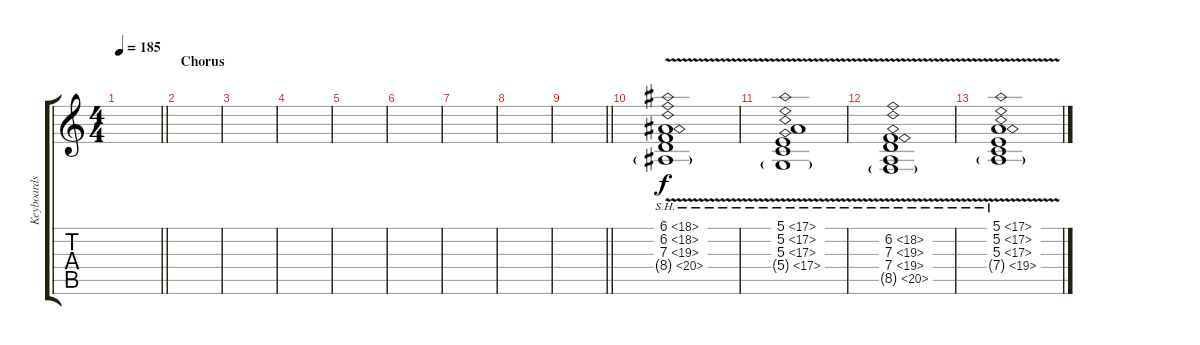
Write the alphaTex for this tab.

\track ("Keyboards" "Keyboards") {instrument pad6metallic}
\staff {score tabs}
\tuning (E4 B3 G3 D3 A2 D2) {hide}
\ts (4 4)
\tempo 185
\clef g2
\barLineRight lightlight
\ks c
|
\section ("" "Chorus")
|
|
|
|
|
|
|
\barLineRight lightlight
|
\section ("" "")
(6.1{sh 12} 6.2{sh 12} 7.3{sh 12} 8.4{sh 12 v g}).1{volume 8 balance 5 instrument pad6metallic} |
(5.1{sh 12} 5.2{sh 12} 5.3{sh 12} 5.4{sh 12 v g}).1 |
(6.2{sh 12} 7.3{sh 12} 7.4{sh 12} 8.5{sh 12 v g}).1 |
(5.1{sh 12} 5.2{sh 12} 5.3{sh 12} 7.4{sh 12 v g}).1
